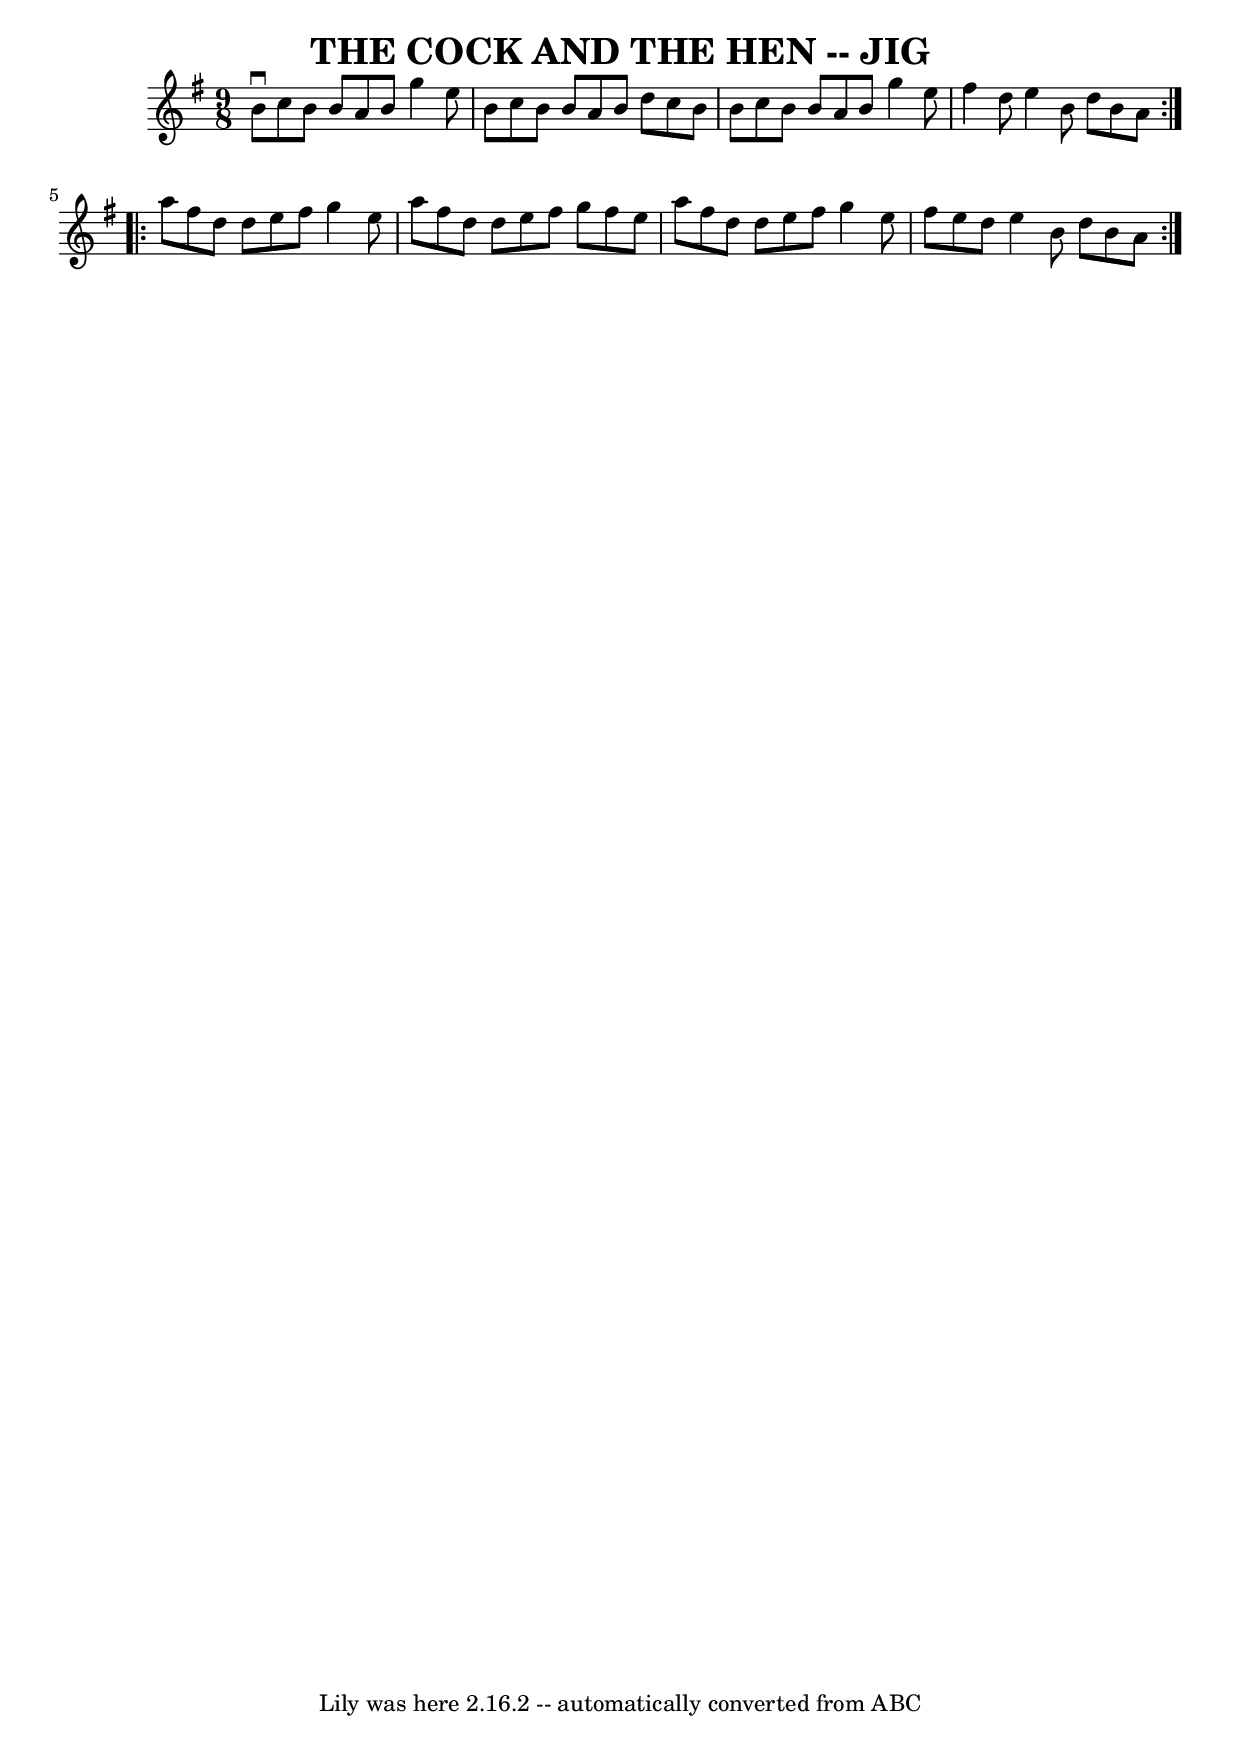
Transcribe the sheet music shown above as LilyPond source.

\version "2.16.2"
\include "Mammoth.ily"
\header {
  %% book = "Ryan's Mammoth Collection of Fiddle Tunes"
 crossRefNumber = "1"
 footnotes = ""
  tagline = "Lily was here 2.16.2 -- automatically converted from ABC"
  title = "THE COCK AND THE HEN -- JIG"

}
voicedefault =  {



  \repeat volta 2 {

    \time 9/8 
    \key g \major
 b'8^\downbow c''8 b'8 b'8 a'8 b'8 g''4 e''8     |
 b'8 c''8 b'8 b'8 a'8 b'8 d''8 c''8 b'8     |
 b'8 c''8 b'8 b'8 a'8 b'8 g''4 e''8     |
 fs''4 d''8 e''4 b'8 d''8 b'8 a'8    
  }     

  \repeat volta 2 {
 a''8 fs''8 d''8 d''8 e''8 fs''8 g''4 e''8     |
 a''8 fs''8 d''8 d''8 e''8 fs''8 g''8 fs''8 e''8     |
 a''8 fs''8 d''8 d''8 e''8 fs''8 g''4 e''8     |
 fs''8 e''8 d''8 e''4 b'8 d''8    
 b'8 a'8    
  }   

}

\score{
  <<

    \context Staff="default"
    {
      \voicedefault 
      
    }

  >>
  \layout {
    
  }
  \midi {
  }

}
